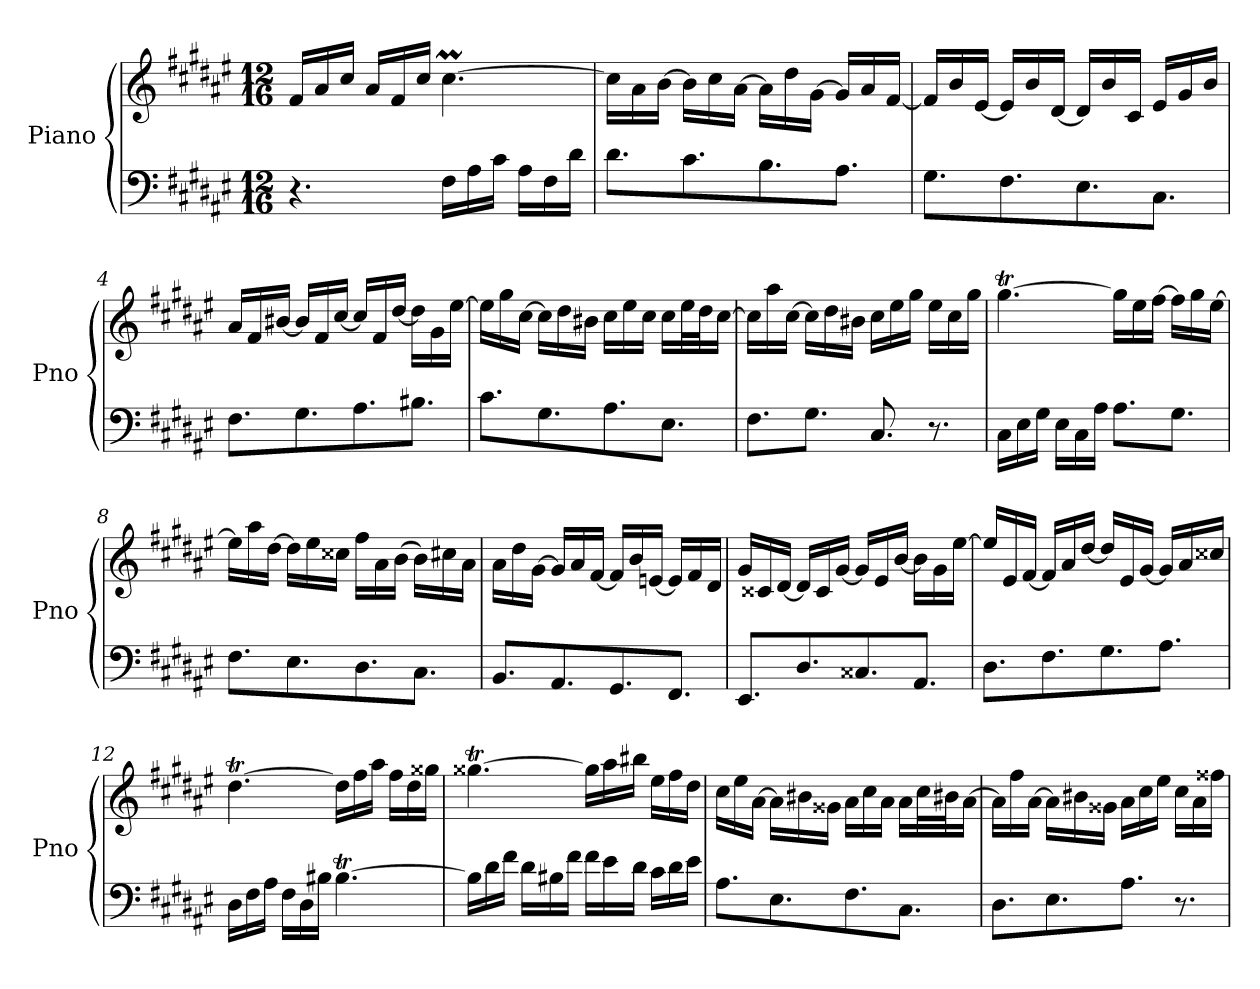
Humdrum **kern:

**kern	**kern
*part1	*part1
*staff2	*staff1
*I"Piano	*
*I'Pno	*
*clefF4	*clefG2
*k[f#c#g#d#a#e#]	*k[f#c#g#d#a#e#]
*M12/16	*M12/16
=1	=1
4.r	16f#/LL
.	16a#/
.	16cc#/JJ
.	16a#/LL
.	16f#/
.	16cc#/JJ
16F#\LL	[4.cc#M\
16A#\	.
16c#\JJ	.
16A#\LL	.
16F#\	.
16d#\JJ	.
=2	=2
8.d#\L	16cc#\LL]
.	16a#\
.	[16b\JJ
8.c#\	16b\LL]
.	16cc#\
.	[16a#\JJ
8.B\	16a#\LL]
.	16dd#\
.	[16g#\JJ
8.A#\J	16g#/LL]
.	16a#/
.	[16f#/JJ
=3	=3
8.G#\L	16f#/LL]
.	16b/
.	[16e#/JJ
8.F#\	16e#/LL]
.	16b/
.	[16d#/JJ
8.E#\	16d#/LL]
.	16b/
.	16c#/JJ
8.C#\J	16e#/LL
.	16g#/
.	16b/JJ
=4	=4
8.F#\L	16a#/LL
.	16f#/
.	[16b#X/JJ
8.G#\	16b#/LL]
.	16f#/
.	[16cc#/JJ
8.A#\	16cc#/LL]
.	16f#/
.	[16dd#/JJ
8.B#X\J	16dd#\LL]
.	16g#\
.	[16ee#\JJ
!!LO:LB:g=z
=5	=5
8.c#\L	16ee#\LL]
.	16gg#\
.	[16cc#\JJ
8.G#\	16cc#\LL]
.	16dd#\
.	16b#X\JJ
8.A#\	16cc#\LL
.	16ee#\
.	16cc#\JJ
8.E#\J	16cc#\LL
.	32ee#\L
.	32dd#\J
.	[16cc#\JJ
=6	=6
8.F#\L	16cc#\LL]
.	16aa#\
.	[16cc#\JJ
8.G#\J	16cc#\LL]
.	16dd#\
.	16b#X\JJ
8.C#/	16cc#\LL
.	16ee#\
.	16gg#\JJ
8.r	16ee#\LL
.	16cc#\
.	16gg#\JJ
=7	=7
16C#\LL	[4.gg#T\
16E#\	.
16G#\JJ	.
16E#\LL	.
16C#\	.
16A#\JJ	.
8.A#\L	16gg#\LL]
.	16ee#\
.	[16ff#\JJ
8.G#\J	16ff#\LL]
.	16gg#\
.	[16ee#\JJ
=8	=8
8.F#\L	16ee#\LL]
.	16aa#\
.	[16dd#\JJ
8.E#\	16dd#\LL]
.	16ee#\
.	16cc##X\JJ
8.D#\	16ff#\LL
.	16a#\
.	(>16b\JJ
8.C#\J	16b\LL)
.	16cc#X\
.	16a#\JJ
!!LO:LB:g=z
=9	=9
8.BB/L	16a#\LL
.	16dd#\
.	[16g#\JJ
8.AA#/	16g#/LL]
.	16a#/
.	[16f#/JJ
8.GG#/	16f#/LL]
.	16b/
.	[16en/JJ
8.FF#/J	16e/LL]
.	16f#/
.	16d#/JJ
=10	=10
8.EE#/L	16g#/LL
.	16c##X/
.	[16d#/JJ
8.D#/	16d#/LL]
.	16c##/
.	[16g#/JJ
8.C##X/	16g#/LL]
.	16e#/
.	[16b/JJ
8.AA#/J	16b\LL]
.	16g#\
.	[16ee#\JJ
=11	=11
8.D#\L	16ee#/LL]
.	16e#/
.	[16f#/JJ
8.F#\	16f#/LL]
.	16a#/
.	[16dd#/JJ
8.G#\	16dd#/LL]
.	16e#/
.	[16g#/JJ
8.A#\J	16g#/LL]
.	16a#/
.	16cc##X/JJ
=12	=12
16D#\LL	[4.dd#T\
16F#\	.
16A#\JJ	.
16F#\LL	.
16D#\	.
16B#X\JJ	.
[4.B#t\	16dd#\LL]
.	16ff#\
.	16aa#\JJ
.	16ff#\LL
.	16dd#\
.	16gg##X\JJ
!!LO:LB:g=z
=13	=13
16B#\LL]	[4.gg##Xt\
16d#\	.
16f#\JJ	.
16d#\LL	.
16B#X\	.
16f#\JJ	.
16f#\LL	16gg##\LL]
16e#\	16aa#\
16d#\JJ	16bb#X\JJ
16c#\LL	16ee#\LL
16d#\	16ff#\
16e#\JJ	16dd#\JJ
=14	=14
8.A#\L	16cc#\LL
.	16ee#\
.	[16a#\JJ
8.E#\	16a#\LL]
.	16b#X\
.	16g##X\JJ
8.F#\	16a#\LL
.	16cc#\
.	16a#\JJ
8.C#\J	16a#\LL
.	32cc#\L
.	32b#X\J
.	[16a#\JJ
=15	=15
8.D#\L	16a#\LL]
.	16ff#\
.	[16a#\JJ
8.E#\	16a#\LL]
.	16b#X\
.	16g##X\JJ
8.A#\J	16a#\LL
.	16cc#\
.	16ee#\JJ
8.r	16cc#\LL
.	16a#\
.	16ff##X\JJ
=	=
*-	*-
